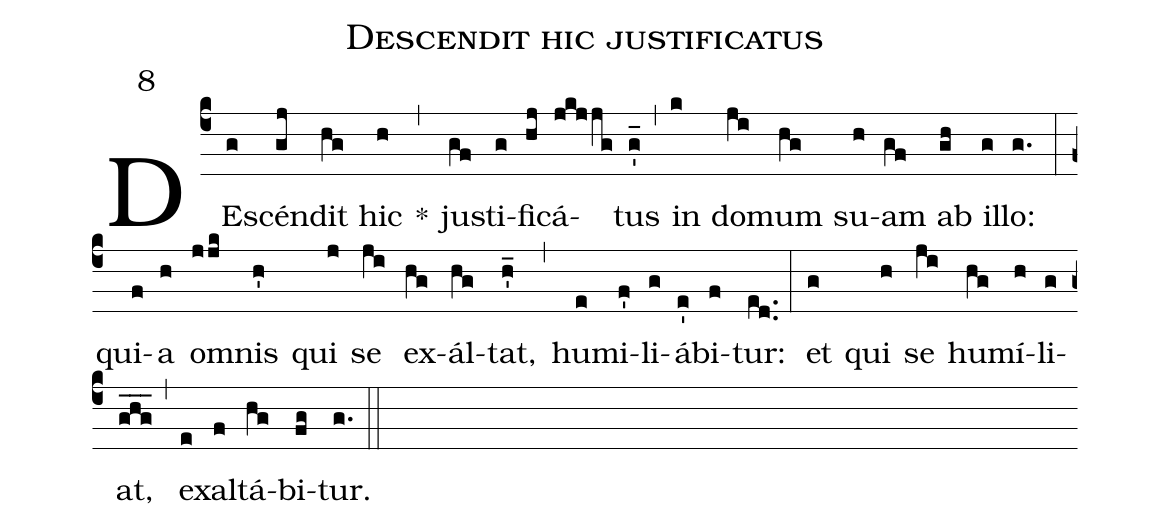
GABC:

name:Descendit hic justificatus;
mode:8;
annotation:8;
office-part:Antiphonae;
%%
(c4) DE(g)scén(gj)dit(hg) hic(h) *(,) ju(gf)sti(g)fi(hj)cá(jkjjg)tus(g'_) (,) in(k) do(ji)mum(hg) su(h)am(gf) ab(gh) il(g)lo:(g.) (:) qui(f)a(h) o(jjk)mnis(h') qui(j) se(ji) ex(hg)ál(hg)tat,(h'_) (,) hu(e)mi(f')li(g)á(e')bi(f)tur:(ed..) (:) et(g) qui(h) se(ji) hu(hg)mí(h)li(g)at,(ghg___) (,) ex(e)al(f)tá(hg)bi(fg)tur.(g.) (::)
